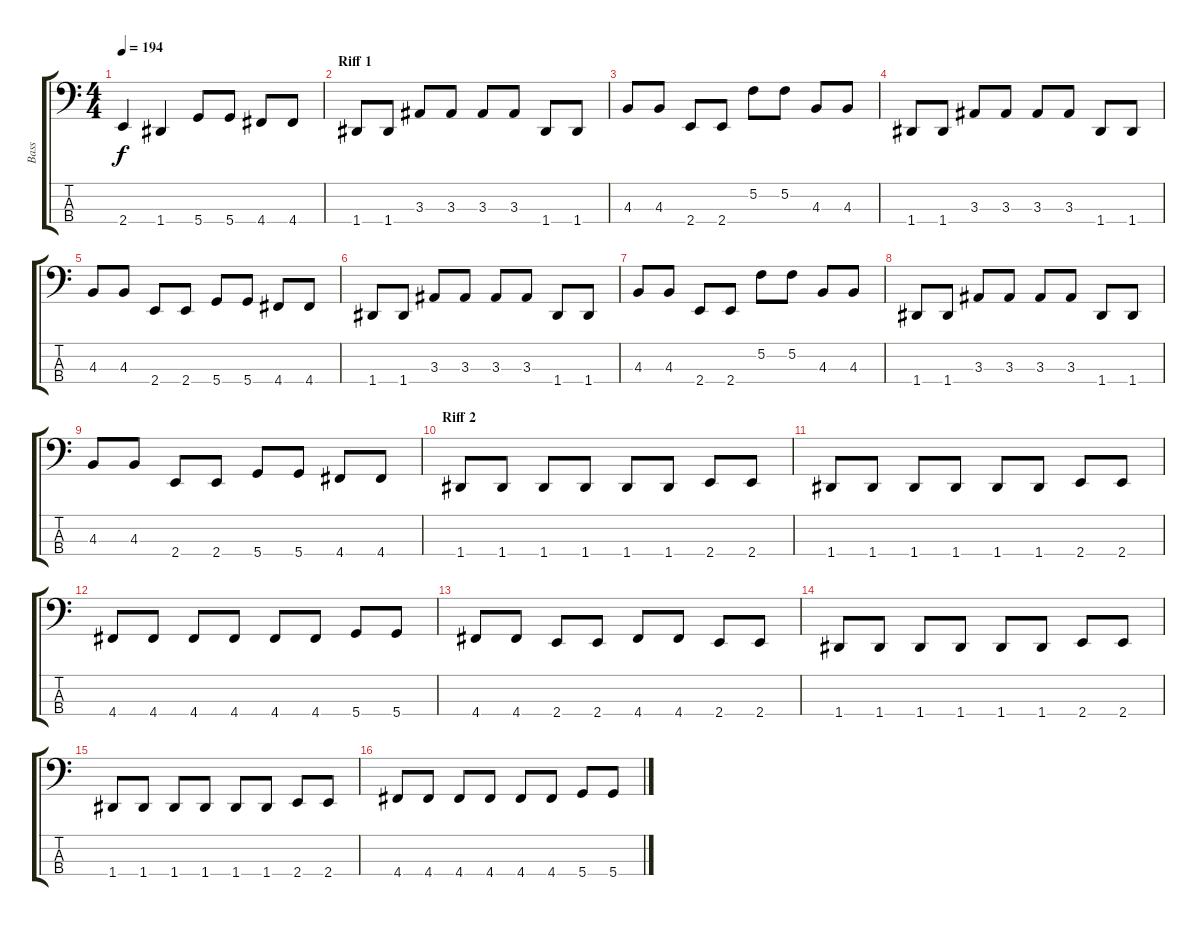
\track ("Bass" "Bass") {instrument electricbasspick}
\staff {score tabs}
\tuning (F2 C2 G1 D1) {hide}
\ts (4 4)
\tempo 194
\clef f4
\ks c
2.4.4{dy f} 1.4.4 5.4.8 5.4.8 4.4.8 4.4.8 |
\section ("" "Riff 1")
1.4.8 1.4.8 3.3.8 3.3.8 3.3.8 3.3.8 1.4.8 1.4.8 |
4.3.8 4.3.8 2.4.8 2.4.8 5.2.8 5.2.8 4.3.8 4.3.8 |
1.4.8 1.4.8 3.3.8 3.3.8 3.3.8 3.3.8 1.4.8 1.4.8 |
4.3.8 4.3.8 2.4.8 2.4.8 5.4.8 5.4.8 4.4.8 4.4.8 |
1.4.8 1.4.8 3.3.8 3.3.8 3.3.8 3.3.8 1.4.8 1.4.8 |
4.3.8 4.3.8 2.4.8 2.4.8 5.2.8 5.2.8 4.3.8 4.3.8 |
1.4.8 1.4.8 3.3.8 3.3.8 3.3.8 3.3.8 1.4.8 1.4.8 |
4.3.8 4.3.8 2.4.8 2.4.8 5.4.8 5.4.8 4.4.8 4.4.8 |
\section ("" "Riff 2")
1.4.8 1.4.8 1.4.8 1.4.8 1.4.8 1.4.8 2.4.8 2.4.8 |
1.4.8 1.4.8 1.4.8 1.4.8 1.4.8 1.4.8 2.4.8 2.4.8 |
4.4.8 4.4.8 4.4.8 4.4.8 4.4.8 4.4.8 5.4.8 5.4.8 |
4.4.8 4.4.8 2.4.8 2.4.8 4.4.8 4.4.8 2.4.8 2.4.8 |
1.4.8 1.4.8 1.4.8 1.4.8 1.4.8 1.4.8 2.4.8 2.4.8 |
1.4.8 1.4.8 1.4.8 1.4.8 1.4.8 1.4.8 2.4.8 2.4.8 |
4.4.8 4.4.8 4.4.8 4.4.8 4.4.8 4.4.8 5.4.8 5.4.8
